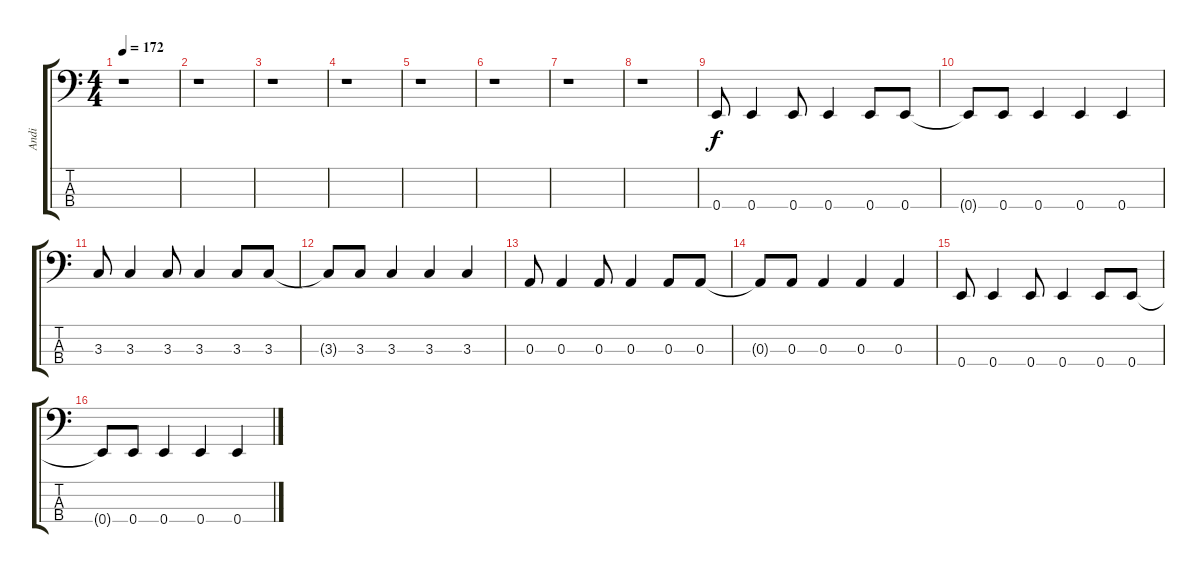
\track ("Andi" "Andi") {instrument electricbassfinger}
\staff {score tabs}
\tuning (G2 D2 A1 E1) {hide}
\ts (4 4)
\tempo 172
\clef f4
\ks c
r.1{dy f instrument electricbassfinger} |
r.1 |
r.1 |
r.1 |
r.1 |
r.1 |
r.1 |
r.1 |
0.4.8 0.4.4 0.4.8 0.4.4 0.4.8 0.4.8 |
0.4{t}.8 0.4.8 0.4.4 0.4.4 0.4.4 |
3.3.8 3.3.4 3.3.8 3.3.4 3.3.8 3.3.8 |
3.3{t}.8 3.3.8 3.3.4 3.3.4 3.3.4 |
0.3.8 0.3.4 0.3.8 0.3.4 0.3.8 0.3.8 |
0.3{t}.8 0.3.8 0.3.4 0.3.4 0.3.4 |
0.4.8 0.4.4 0.4.8 0.4.4 0.4.8 0.4.8 |
0.4{t}.8 0.4.8 0.4.4 0.4.4 0.4.4
